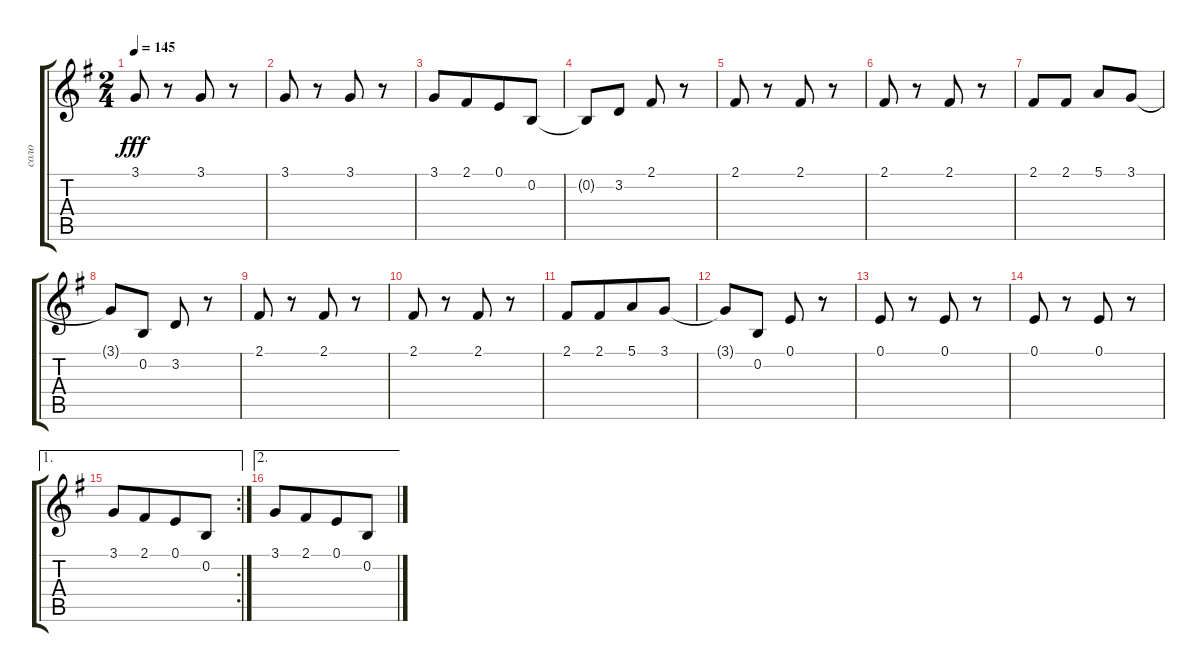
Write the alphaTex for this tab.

\track ("соло" "соло") {instrument stringensemble1}
\staff {score tabs}
\tuning (E4 B3 G3 D3 A2 E2) {hide}
\ts (2 4)
\tempo 145
\clef g2
\ks eminor
3.1.8{dy fff} r.8 3.1.8 r.8 |
3.1.8 r.8 3.1.8 r.8 |
3.1.8 2.1.8{beam merge} 0.1.8 0.2.8 |
0.2{t}.8 3.2.8 2.1.8 r.8 |
2.1.8 r.8 2.1.8 r.8 |
2.1.8 r.8 2.1.8 r.8 |
2.1.8 2.1.8 5.1.8 3.1.8 |
3.1{t}.8 0.2.8 3.2.8 r.8 |
2.1.8 r.8 2.1.8 r.8 |
2.1.8 r.8 2.1.8 r.8 |
2.1.8 2.1.8{beam merge} 5.1.8 3.1.8 |
3.1{t}.8 0.2.8 0.1.8 r.8 |
0.1.8 r.8 0.1.8 r.8 |
0.1.8 r.8 0.1.8 r.8 |
\ae 1
\rc 2
3.1.8 2.1.8{beam merge} 0.1.8 0.2.8 |
\ae 2
3.1.8 2.1.8{beam merge} 0.1.8 0.2.8
